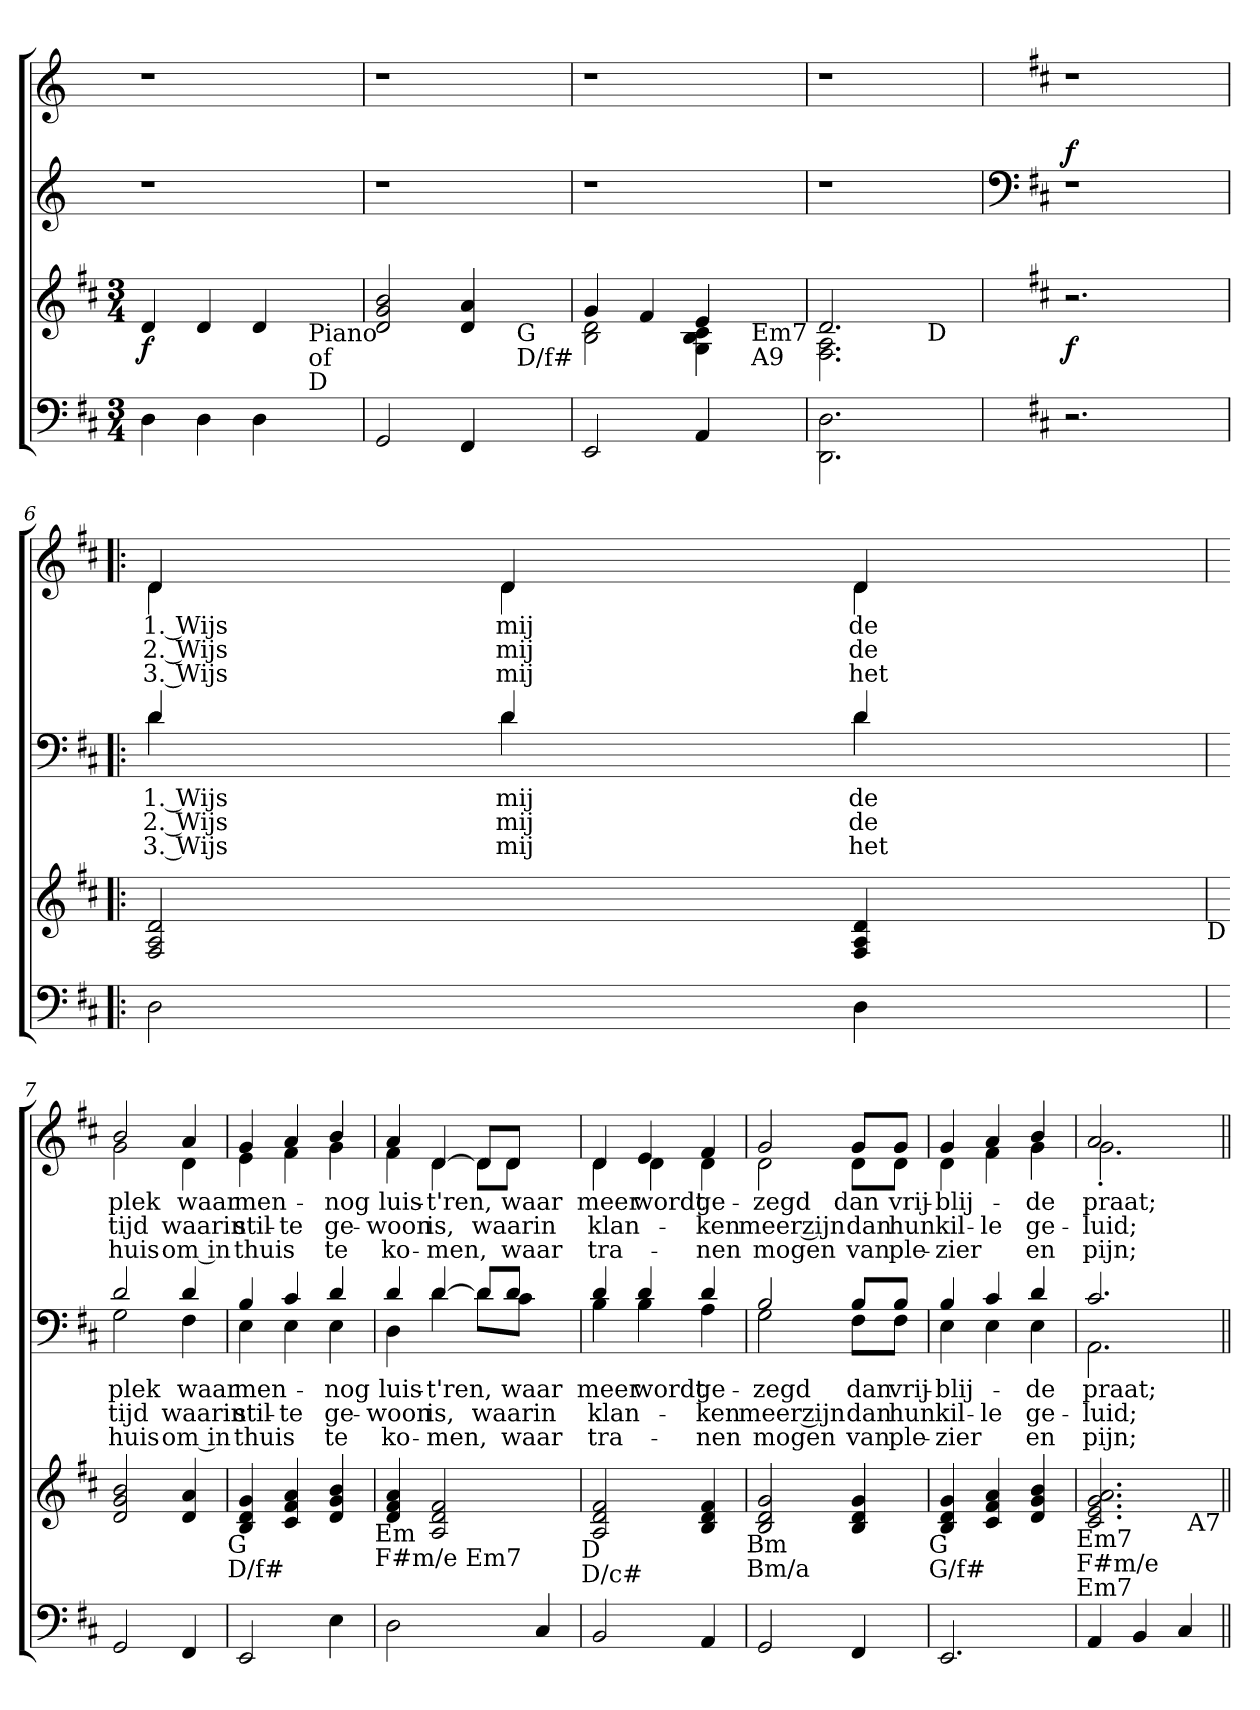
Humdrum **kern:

**kern	**kern	**dynam	**kern	**text	**text	**text	**dynam	**kern	**text	**text	**text
*part4	*part3	*part3	*part2	*part2	*part2	*part2	*part2	*part1	*part1	*part1	*part1
*staff4	*staff3	*staff3	*staff2	*staff2	*staff2	*staff2	*staff2	*staff1	*staff1	*staff1	*staff1
*clefF4	*clefG2	*	*clefG2	*	*	*	*	*clefG2	*	*	*
*k[f#c#]	*k[f#c#]	*	*k[]	*	*	*	*	*k[]	*	*	*
*D:	*D:	*	*C:	*	*	*	*	*C:	*	*	*
*M3/4	*M3/4	*	*	*	*	*	*	*	*	*	*
=1	=1	=1	=1	=1	=1	=1	=1	=1	=1	=1	=1
!	!	!LO:DY:b	!	!	!	!	!	!	!	!	!
4D\	4d/	f	1r	.	.	.	.	1r	.	.	.
4D\	4d/	.	.	.	.	.	.	.	.	.	.
4D\	4d/	.	.	.	.	.	.	.	.	.	.
!	!LO:TX:b:t=Piano	!	!	!	!	!	!	!	!	!	!
!	!LO:TX:b:t=of	!	!	!	!	!	!	!	!	!	!
!	!LO:TX:b:t=D	!	!	!	!	!	!	!	!	!	!
4ryy	4ryy	.	.	.	.	.	.	.	.	.	.
=2	=2	=2	=2	=2	=2	=2	=2	=2	=2	=2	=2
2GG/	2d/ 2g/ 2b/	.	1r	.	.	.	.	1r	.	.	.
4FF#/	4d/ 4a/	.	.	.	.	.	.	.	.	.	.
!	!LO:TX:b:t=G	!	!	!	!	!	!	!	!	!	!
!	!LO:TX:b:t=D/f#	!	!	!	!	!	!	!	!	!	!
4ryy	4ryy	.	.	.	.	.	.	.	.	.	.
=3	=3	=3	=3	=3	=3	=3	=3	=3	=3	=3	=3
*	*^	*	*	*	*	*	*	*	*	*	*
2EE/	2B\ 2d\	4g/	.	1r	.	.	.	.	1r	.	.	.
.	.	4f#/	.	.	.	.	.	.	.	.	.	.
4AA/	4G\ 4B\ 4c#\	4e/	.	.	.	.	.	.	.	.	.	.
!	!LO:TX:b:t=Em7	!	!	!	!	!	!	!	!	!	!	!
!	!LO:TX:b:t=A9	!	!	!	!	!	!	!	!	!	!	!
4ryy	4ryy	4ryy	.	.	.	.	.	.	.	.	.	.
=4	=4	=4	=4	=4	=4	=4	=4	=4	=4	=4	=4	=4
2.DD\ 2.D\	2.F#\ 2.A\	2.d/	.	1r	.	.	.	.	1r	.	.	.
!	!LO:TX:b:t=D	!	!	!	!	!	!	!	!	!	!	!
4ryy	4ryy	4ryy	.	.	.	.	.	.	.	.	.	.
*	*v	*v	*	*	*	*	*	*	*	*	*	*
!!LO:LB:g=z
=5	=5	=5	=5	=5	=5	=5	=5	=5	=5	=5	=5
*	*	*	*clefF4	*	*	*	*	*	*	*	*
*	*	*	*k[f#c#]	*	*	*	*	*k[f#c#]	*	*	*
*	*	*	*D:	*	*	*	*	*D:	*	*	*
*	*^	*	*	*	*	*	*	*	*	*	*
!	!	!	!LO:DY:b	!	!	!	!	!LO:DY:a	!	!	!	!
*	*v	*v	*	*	*	*	*	*	*	*	*	*
2.r	2.r	f	1r	.	.	.	f	1r	.	.	.
4ryy	4ryy	.	.	.	.	.	.	.	.	.	.
=6!|:	=6!|:	=6!|:	=6!|:	=6!|:	=6!|:	=6!|:	=6!|:	=6!|:	=6!|:	=6!|:	=6!|:
!	!	!	!	!LO:LY:a:rj	!LO:LY:a:rj	!LO:LY:a:rj	!	!	!LO:LY:b:rj	!LO:LY:b:rj	!LO:LY:b:rj
*	*	*	*^	*	*	*	*	*^	*	*	*
2D\	2F#/ 2A/ 2d/	.	4d/	4d\	1. Wijs	2. Wijs	3. Wijs	.	4d/	4d\	1. Wijs	2. Wijs	3. Wijs
!	!	!	!	!	!LO:LY:a	!LO:LY:a	!LO:LY:a	!	!	!	!LO:LY:b	!LO:LY:b	!LO:LY:b
.	.	.	4d/	4d\	mij	mij	mij	.	4d/	4d\	mij	mij	mij
!	!	!	!	!	!LO:LY:a	!LO:LY:a	!LO:LY:a	!	!	!	!LO:LY:b	!LO:LY:b	!LO:LY:b
4D\	4F#/ 4A/ 4d/	.	4d/	4d\	de	de	het	.	4d/	4d\	de	de	het
!	!LO:TX:b:t=D	!	!	!	!	!	!	!	!	!	!	!	!
=7	=7	=7	=7	=7	=7	=7	=7	=7	=7	=7	=7	=7	=7
!	!	!	!	!	!LO:LY:a	!LO:LY:a	!LO:LY:a	!	!	!	!LO:LY:b	!LO:LY:b	!LO:LY:b
2GG/	2d/ 2g/ 2b/	.	2d/	2G\	plek	tijd	huis	.	2b/	2g\	plek	tijd	huis
!	!	!	!	!	!LO:LY:a	!LO:LY:a	!LO:LY:a	!	!	!	!LO:LY:b	!LO:LY:b	!LO:LY:b
4FF#/	4d/ 4a/	.	4d/	4F#\	waar	waarin	om in	.	4a/	4d\	waar	waarin	om in
!	!LO:TX:b:t=G	!	!	!	!	!	!	!	!	!	!	!	!
!	!LO:TX:b:t=D/f#	!	!	!	!	!	!	!	!	!	!	!	!
=8	=8	=8	=8	=8	=8	=8	=8	=8	=8	=8	=8	=8	=8
!	!	!	!	!	!LO:LY:a	!LO:LY:a	!LO:LY:a	!	!	!	!LO:LY:b	!LO:LY:b	!LO:LY:b
2EE/	4B/ 4d/ 4g/	.	4B/	4E\	men-	stil-	thuis	.	4g/	4e\	men-	stil-	thuis
!	!	!	!	!	!	!LO:LY:a	!	!	!	!	!	!LO:LY:b	!
.	4c#/ 4f#/ 4a/	.	4c#/	4E\	.	-te	.	.	4a/	4f#\	.	-te	.
!	!	!	!	!	!LO:LY:a	!LO:LY:a	!LO:LY:a	!	!	!	!LO:LY:b	!LO:LY:b	!LO:LY:b
4E\	4d/ 4g/ 4b/	.	4d/	4E\	nog	ge-	te	.	4b/	4g\	nog	ge-	te
!	!LO:TX:b:t=Em	!	!	!	!	!	!	!	!	!	!	!	!
!	!LO:TX:b:t=F#m/e Em7	!	!	!	!	!	!	!	!	!	!	!	!
=9	=9	=9	=9	=9	=9	=9	=9	=9	=9	=9	=9	=9	=9
!	!	!	!	!	!LO:LY:a	!LO:LY:a	!LO:LY:a	!	!	!	!LO:LY:b	!LO:LY:b	!LO:LY:b
2D\	4d/ 4f#/ 4a/	.	4d/	4D\	luis-	-woon	ko-	.	4a/	4f#\	luis-	-woon	ko-
!	!	!	!	!	!LO:LY:a	!LO:LY:a	!LO:LY:a	!	!	!	!LO:LY:b	!LO:LY:b	!LO:LY:b
.	2A/ 2d/ 2f#/	.	[<4d/	4d\	-t'ren,	is,	-men,	.	[>4d/	4d\	-t'ren,	is,	-men,
!	!	!	!	!	!	!LO:LY:a	!	!	!	!	!	!LO:LY:b	!
4ryy	.	.	8d/L]	8d\L	.	waarin	.	.	8d/L]	8d\L	.	waarin	.
!	!	!	!	!	!LO:LY:a	!	!LO:LY:a	!	!	!	!LO:LY:b	!	!LO:LY:b
.	.	.	8d/J	8c#\J	waar	.	waar	.	8d/J	8d\J	waar	.	waar
4C#/	4ryy	.	4ryy	4ryy	.	.	.	.	4ryy	4ryy	.	.	.
!	!LO:TX:b:t=D	!	!	!	!	!	!	!	!	!	!	!	!
!	!LO:TX:b:t=D/c#	!	!	!	!	!	!	!	!	!	!	!	!
!!LO:LB:g=z	!!
=10	=10	=10	=10	=10	=10	=10	=10	=10	=10	=10	=10	=10	=10
!	!	!	!	!	!LO:LY:a	!LO:LY:a	!LO:LY:a	!	!	!	!LO:LY:b	!LO:LY:b	!LO:LY:b
2BB/	2A/ 2d/ 2f#/	.	4d/	4B\	meer	klan-	tra-	.	4d/	4d\	meer	klan-	tra-
!	!	!	!	!	!LO:LY:a	!	!	!	!	!	!LO:LY:b	!	!
.	.	.	4d/	4B\	wordt	.	.	.	4e/	4d\	wordt	.	.
!	!	!	!	!	!LO:LY:a	!LO:LY:a	!LO:LY:a	!	!	!	!LO:LY:b	!LO:LY:b	!LO:LY:b
4AA/	4B/ 4d/ 4f#/	.	4d/	4A\	ge-	-ken	-nen	.	4f#/	4d\	ge-	-ken	-nen
!	!LO:TX:b:t=Bm	!	!	!	!	!	!	!	!	!	!	!	!
!	!LO:TX:b:t=Bm/a	!	!	!	!	!	!	!	!	!	!	!	!
=11	=11	=11	=11	=11	=11	=11	=11	=11	=11	=11	=11	=11	=11
!	!	!	!	!	!LO:LY:a	!LO:LY:a	!LO:LY:a	!	!	!	!LO:LY:b	!LO:LY:b	!LO:LY:b
2GG/	2B/ 2d/ 2g/	.	2B/	2G\	-zegd	meer zijn	mogen	.	2g/	2d\	-zegd	meer zijn	mogen
!	!	!	!	!	!LO:LY:a	!LO:LY:a	!LO:LY:a	!	!	!	!LO:LY:b	!LO:LY:b	!LO:LY:b
4FF#/	4B/ 4d/ 4g/	.	8B/L	8F#\L	dan	dan	van	.	8g/L	8d\L	dan	dan	van
!	!	!	!	!	!LO:LY:a	!LO:LY:a	!LO:LY:a	!	!	!	!LO:LY:b	!LO:LY:b	!LO:LY:b
.	.	.	8B/J	8F#\J	vrij-	hun	ple-	.	8g/J	8d\J	vrij-	hun	ple-
!	!LO:TX:b:t=G	!	!	!	!	!	!	!	!	!	!	!	!
!	!LO:TX:b:t=G/f#	!	!	!	!	!	!	!	!	!	!	!	!
=12	=12	=12	=12	=12	=12	=12	=12	=12	=12	=12	=12	=12	=12
!	!	!	!	!	!LO:LY:a	!LO:LY:a	!LO:LY:a	!	!	!	!LO:LY:b	!LO:LY:b	!LO:LY:b
2.EE/	4B/ 4d/ 4g/	.	4B/	4E\	-blij-	kil-	-zier	.	4g/	4d\	-blij-	kil-	-zier
!	!	!	!	!	!	!LO:LY:a	!	!	!	!	!	!LO:LY:b	!
.	4c#/ 4f#/ 4a/	.	4c#/	4E\	.	-le	.	.	4a/	4f#\	.	-le	.
!	!	!	!	!	!LO:LY:a	!LO:LY:a	!LO:LY:a	!	!	!	!LO:LY:b	!LO:LY:b	!LO:LY:b
.	4d/ 4g/ 4b/	.	4d/	4E\	-de	ge-	en	.	4b/	4g\	-de	ge-	en
!	!LO:TX:b:t=Em7	!	!	!	!	!	!	!	!	!	!	!	!
!	!LO:TX:b:t=F#m/e	!	!	!	!	!	!	!	!	!	!	!	!
!	!LO:TX:b:t=Em7	!	!	!	!	!	!	!	!	!	!	!	!
=13	=13	=13	=13	=13	=13	=13	=13	=13	=13	=13	=13	=13	=13
!	!	!	!	!	!LO:LY:a	!LO:LY:a	!LO:LY:a	!	!	!	!LO:LY:b	!LO:LY:b	!LO:LY:b
4AA/	2.c#/ 2.e/ 2.g/ 2.a/	.	2.c#/	2.AA\	praat;	-luid;	pijn;	.	2a/	2.g'<\	praat;	-luid;	pijn;
4BB/	.	.	.	.	.	.	.	.	.	.	.	.	.
4C#/	.	.	.	.	.	.	.	.	4ryy	.	.	.	.
*	*	*	*v	*v	*	*	*	*	*	*	*	*	*
*	*	*	*	*	*	*	*	*v	*v	*	*	*
!	!LO:TX:b:t=A7	!	!	!	!	!	!	!	!	!	!
=||	=||	=||	=||	=||	=||	=||	=||	=||	=||	=||	=||
*-	*-	*-	*-	*-	*-	*-	*-	*-	*-	*-	*-
